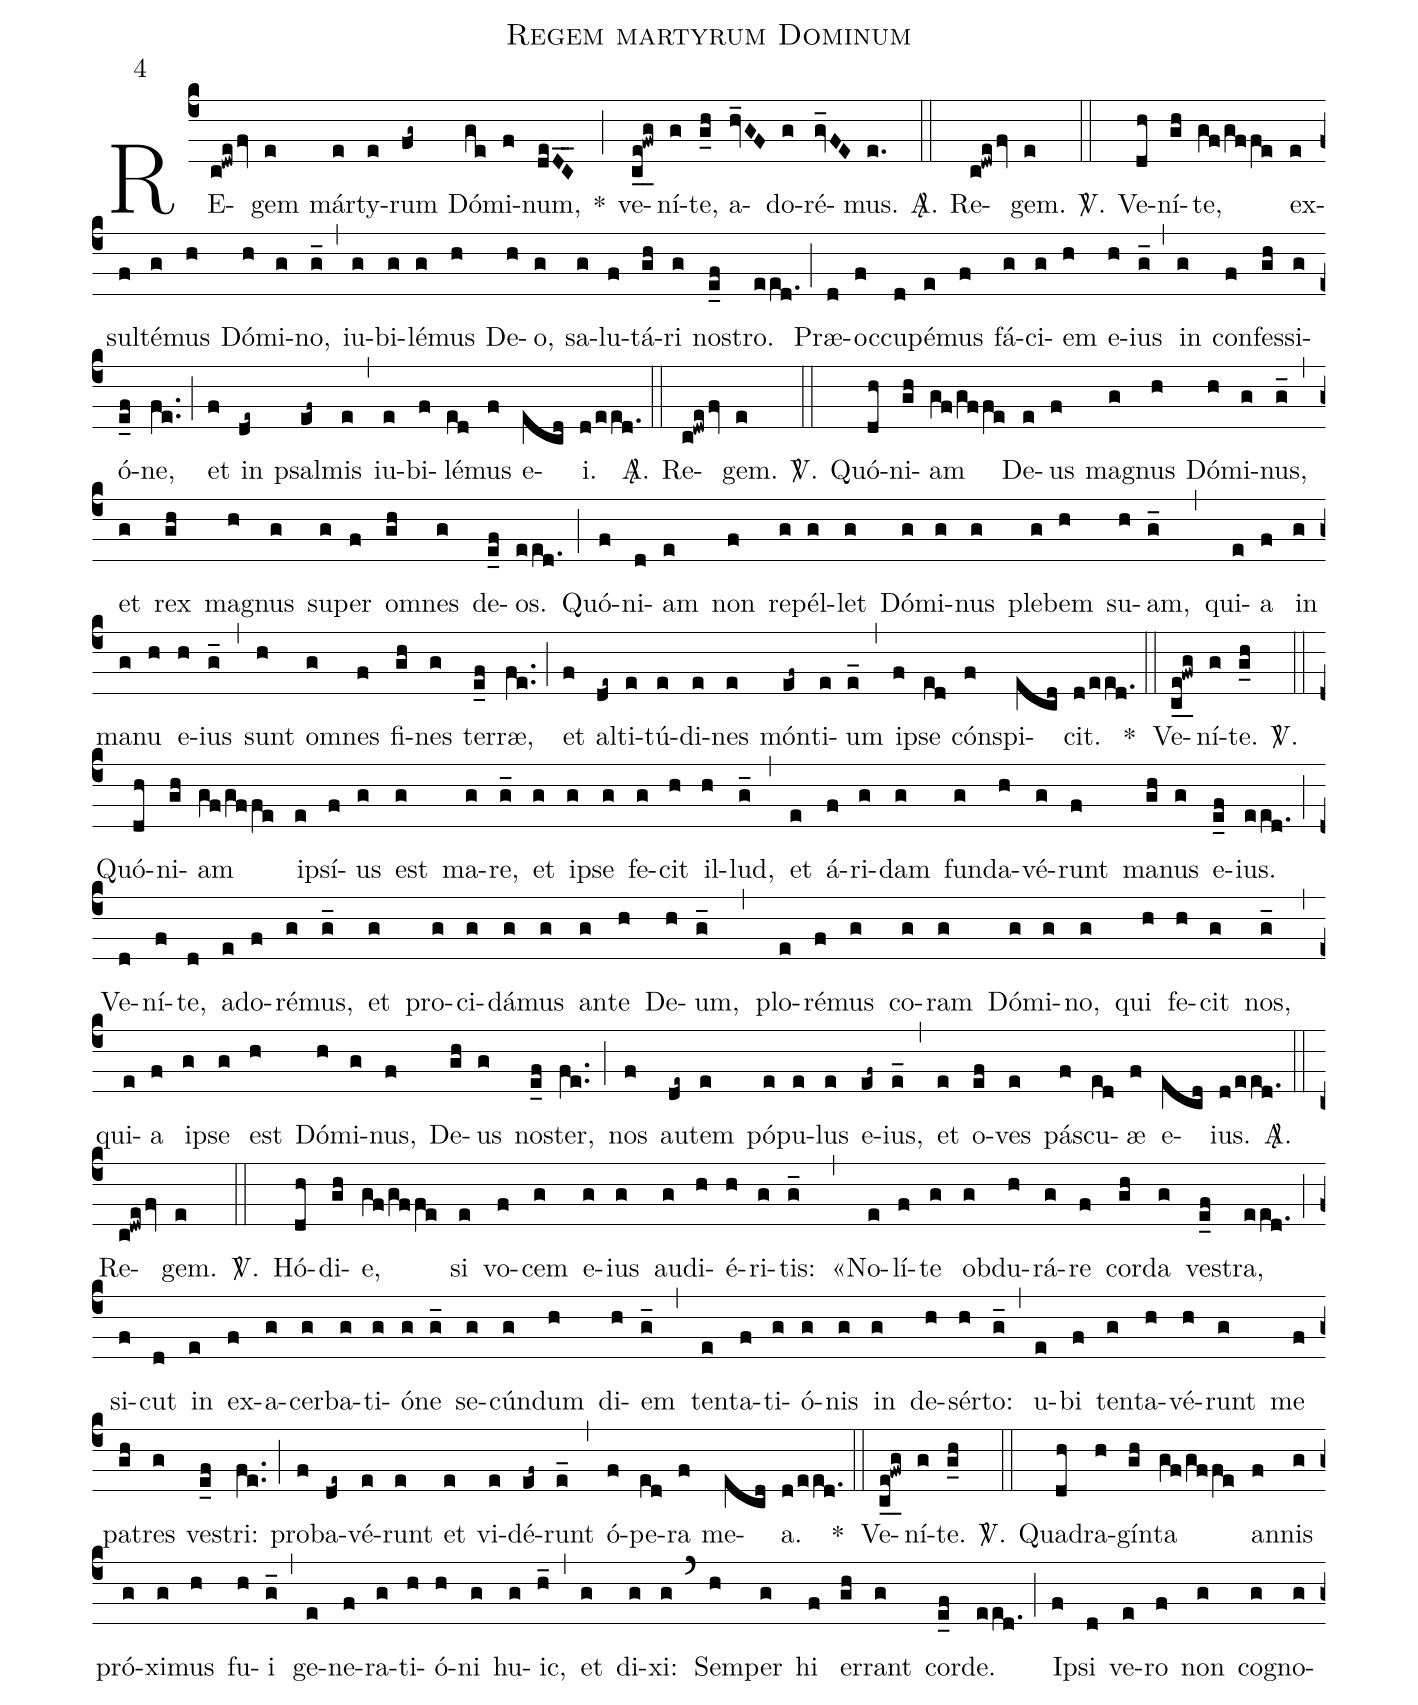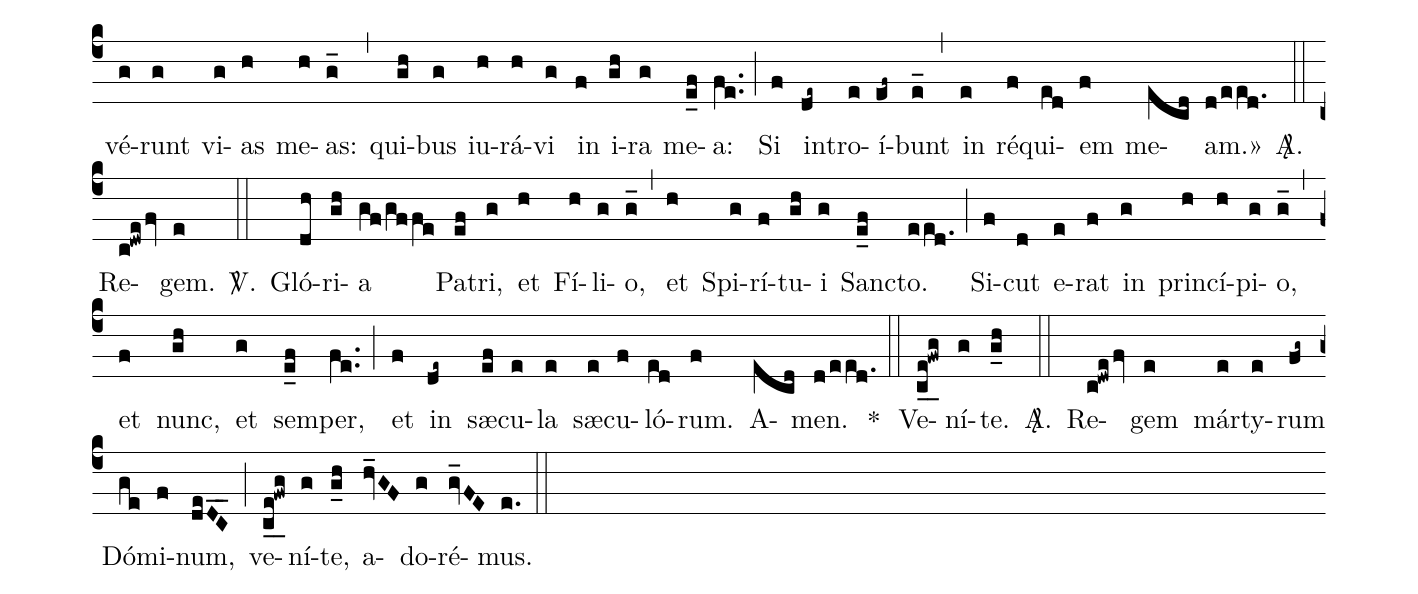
name:Regem martyrum Dominum;
mode:4;
%%
(c4)
RE(c!dwe/fv)gem(e) már(e)ty(e)rum(fg~) Dó(ge)mi(f)num,(deDC__) *(;)
ve(ce_0!fw_0g)ní(g)te,(g_h) a(hv_GF)do(g)ré(gv_FE)mus.(e.) <sp>A/</sp>.(::)

Re(c!dwe/fv)gem.(e) <sp>V/</sp>.(::)

Ve(dh)ní(gh)te,(gf/gf/fe) ex(e)sul(f)té(g)mus(h) Dó(h)mi(g)no,(g_) (,)
iu(g)bi(g)lé(g)mus(h) De(h)o,(g) sa(g)lu(f)tá(gh)ri(g) no(e_f)stro.(eed.) (;)
Præ(d)oc(f)cu(d)pé(e)mus(f) fá(g)ci(g)em(h) e(h)ius(g_) (,)
in(g) con(f)fes(gh)si(g)ó(e_f)ne,(fe..) (;)
et(f) in(de~) psal(ef~)mis(e) (,)
iu(e)bi(f)lé(ed)mus(f) e(ecd)i.(d/eed.) <sp>A/</sp>.(::)

Re(c!dwe/fv)gem.(e) <sp>V/</sp>.(::)

Quó(dh)ni(gh)am(gf/gf/fe) De(e)us(f) ma(g)gnus(h) Dó(h)mi(g)nus,(g_) (,)
et(g) rex(gh) ma(h)gnus(g) su(g)per(f) om(gh)nes(g) de(e_f)os.(eed.) (;)
Quó(f)ni(d)am(e) non(f) re(g)pél(g)let(g) Dó(g)mi(g)nus(g) ple(g)bem(h) su(h)am,(g_) (,)
qui(e)a(f) in(g) ma(g)nu(h) e(h)ius(g_) (,)
sunt(h) om(g)nes(f) fi(gh)nes(g) ter(e_f)ræ,(fe..) (;)
et(f) al(de~)ti(e)tú(e)di(e)nes(e) món(ef~)ti(e)um(e_) (,)
i(f)pse(ed) cón(f)spi(ecd)cit.(d/eed.) *(::)

Ve(ce_0!fw_0g)ní(g)te.(g_h) <sp>V/</sp>.(::)

Quó(dh)ni(gh)am(gf/gf/fe) i(e)psí(f)us(g) est(g) ma(g)re,(g_) et(g) i(g)pse(g) fe(g)cit(h) il(h)lud,(g_) (,)
et(e) á(f)ri(g)dam(g) fun(g)da(h)vé(g)runt(f) ma(gh)nus(g) e(e_f)ius.(eed.) (;)
Ve(d)ní(f)te,(d) ad(e)o(f)ré(g)mus,(g_) et(g) pro(g)ci(g)dá(g)mus(g) an(g)te(h) De(h)um,(g_) (,)
plo(e)ré(f)mus(g) co(g)ram(g) Dó(g)mi(g)no,(g) qui(h) fe(h)cit(g) nos,(g_) (,)
qui(e)a(f) i(g)pse(g) est(h) Dó(h)mi(g)nus,(f) De(gh)us(g) no(e_f)ster,(fe..) (;)
nos(f) au(de~)tem(e) pó(e)pu(e)lus(e) e(ef~)ius,(e_) (,)
et(e) o(ef)ves(e) pá(f)scu(ed)æ(f) e(ecd)ius.(d/eed.) <sp>A/</sp>.(::)

Re(c!dwe/fv)gem.(e) <sp>V/</sp>.(::)

Hó(dh)di(gh)e,(gf/gf/fe) si(e) vo(f)cem(g) e(g)ius(g) au(g)di(h)é(h)ri(g)tis:(g_) (,)
«No(e)lí(f)te(g) ob(g)du(h)rá(g)re(f) cor(gh)da(g) ve(e_f)stra,(eed.) (;)
si(f)cut(d) in(e) ex(f)a(g)cer(g)ba(g)ti(g)ó(g)ne(g_) se(g)cún(g)dum(h) di(h)em(g_) (,)
ten(e)ta(f)ti(g)ó(g)nis(g) in(g) de(h)sér(h)to:(g_) (,)
u(e)bi(f) ten(g)ta(h)vé(h)runt(g) me(f) pa(gh)tres(g) ve(e_f)stri:(fe..) (;)
pro(f)ba(de~)vé(e)runt(e) et(e) vi(e)dé(ef~)runt(e_) (,)
ó(f)pe(ed)ra(f) me(ecd)a.(d/eed.) *(::)

Ve(ce_0!fw_0g)ní(g)te.(g_h) <sp>V/</sp>.(::)

Qua(dh)dra(h)gín(gh)ta(gf/gf/fe) an(f)nis(g) pró(g)xi(g)mus(h) fu(h)i(g_) (,)
ge(e)ne(f)ra(g)ti(h)ó(h)ni(g) hu(g)ic,(h_) (,)
et(g) di(g)xi:(g) (`)
Sem(h)per(g) hi(f) er(gh)rant(g) cor(e_f)de.(eed.) (;)
I(f)psi(d) ve(e)ro(f) non(g) co(g)gno(g)vé(g)runt(g) vi(g)as(h) me(h)as:(g_) (,)
qui(gh)bus(g) iu(h)rá(h)vi(g) in(f) i(gh)ra(g) me(e_f)a:(fe..) (;)
Si(f) in(de~)tro(e)í(ef~)bunt(e_) (,)
in(e) ré(f)qui(ed)em(f) me(ecd)am.»(d/eed.) <sp>A/</sp>.(::)

Re(c!dwe/fv)gem.(e) <sp>V/</sp>.(::)

Gló(dh)ri(gh)a(gf/gf/fe) Pa(ef)tri,(g) et(h) Fí(h)li(g)o,(g_) (,)
et(h) Spi(g)rí(f)tu(gh)i(g) San(e_f)cto.(eed.) (;)
Si(f)cut(d) e(e)rat(f) in(g) prin(h)cí(h)pi(g)o,(g_) (,)
et(f) nunc,(gh) et(g) sem(e_f)per,(fe..) (;)
et(f) in(de~) s{æ}(ef)cu(e)la(e) sæ(e)cu(f)ló(ed)rum.(f) A(ecd)men.(d/eed.) *(::)

Ve(ce_0!fw_0g)ní(g)te.(g_h) <sp>A/</sp>.(::)

Re(c!dwe/fv)gem(e) már(e)ty(e)rum(fg~) Dó(ge)mi(f)num,(deDC__) (;)
ve(ce_0!fw_0g)ní(g)te,(g_h) a(hv_GF)do(g)ré(gv_FE)mus.(e.) (::)
